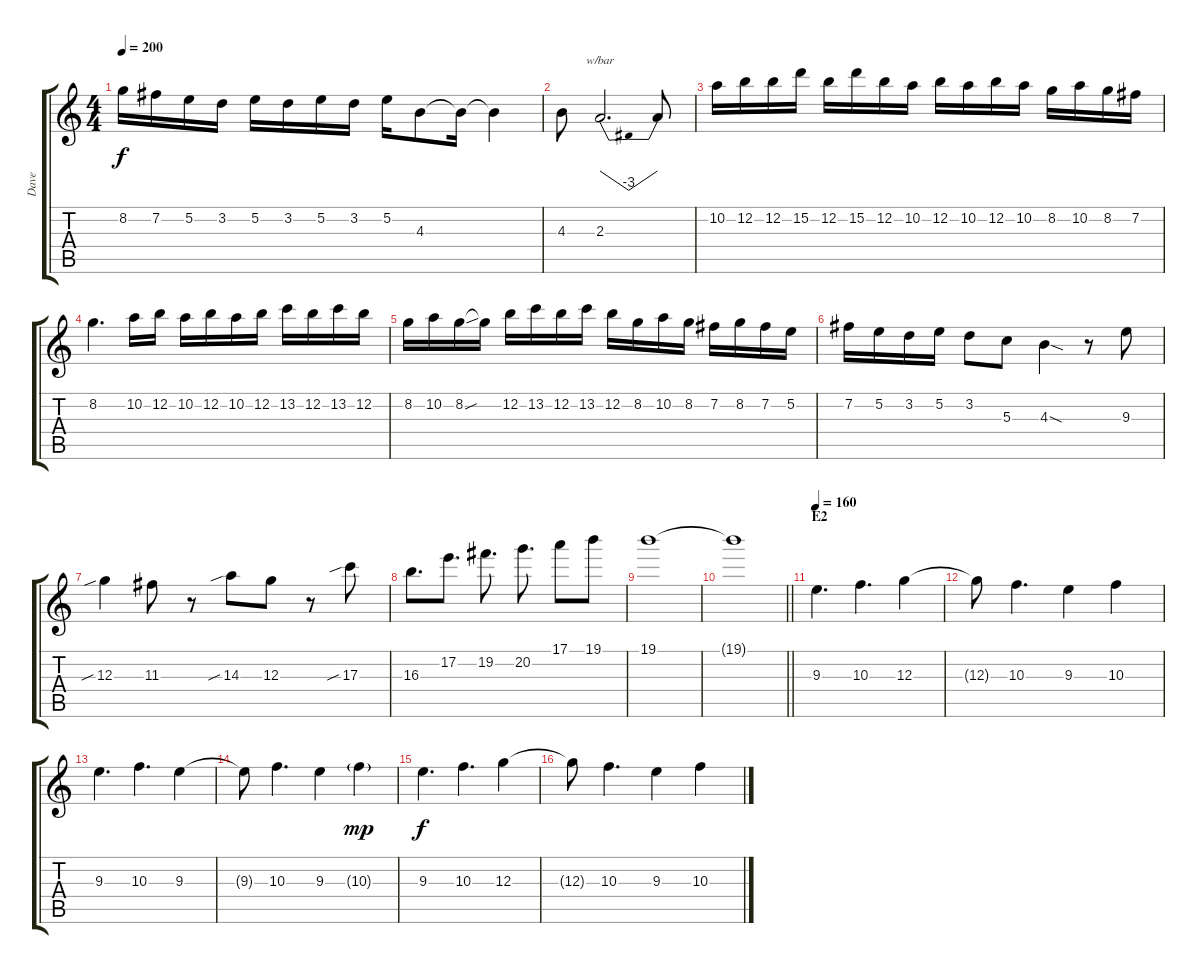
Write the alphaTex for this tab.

\track ("Dave" "Dave") {instrument overdrivenguitar}
\staff {score tabs}
\tuning (E4 B3 G3 D3 A2 E2) {hide}
\ts (4 4)
\tempo 200
\clef g2
\ks c
8.2.16{dy f} 7.2.16 5.2.16 3.2.16 5.2.16 3.2.16 5.2.16 3.2.16 5.2.16 4.3.8 4.3{t}.16 4.3{t}.4 |
4.3.8 2.3.2{d tbe (dip default 0 0 30 -12 60 0)} 2.3{t}.8 |
10.2.16 12.2.16 12.2.16 15.2.16 12.2.16 15.2.16 12.2.16 10.2.16 12.2.16 10.2.16 12.2.16 10.2.16 8.2.16 10.2.16 8.2.16 7.2.16 |
8.2.4{d} 10.2.16 12.2.16 10.2.16 12.2.16 10.2.16 12.2.16 13.2.16 12.2.16 13.2.16 12.2.16 |
8.2.16 10.2.16 8.2{sou}.16 8.2{t}.16 12.2.16 13.2.16 12.2.16 13.2.16 12.2.16 8.2.16 10.2.16 8.2.16 7.2.16 8.2.16 7.2.16 5.2.16 |
7.2.16 5.2.16 3.2.16 5.2.16 3.2.8 5.3.8 4.3{sod}.4 r.8 9.3.8 |
12.3{sib}.4 11.3.8 r.8 14.3{sib}.8 12.3.8 r.8 17.3{sib}.8 |
16.3.8{d} 17.2.8{d} 19.2.8{d} 20.2.8{d} 17.1.8 19.1.8 |
19.1.1 |
\barLineRight lightlight
19.1{t}.1 |
\section ("" "E2")
\tempo 160
9.3.4{d volume 16} 10.3.4{d} 12.3.4 |
12.3{t}.8 10.3.4{d} 9.3.4 10.3.4 |
9.3.4{d} 10.3.4{d} 9.3.4 |
9.3{t}.8 10.3.4{d} 9.3.4 10.3{g}.4{dy mp} |
9.3.4{d dy f} 10.3.4{d} 12.3.4 |
12.3{t}.8 10.3.4{d} 9.3.4 10.3.4
